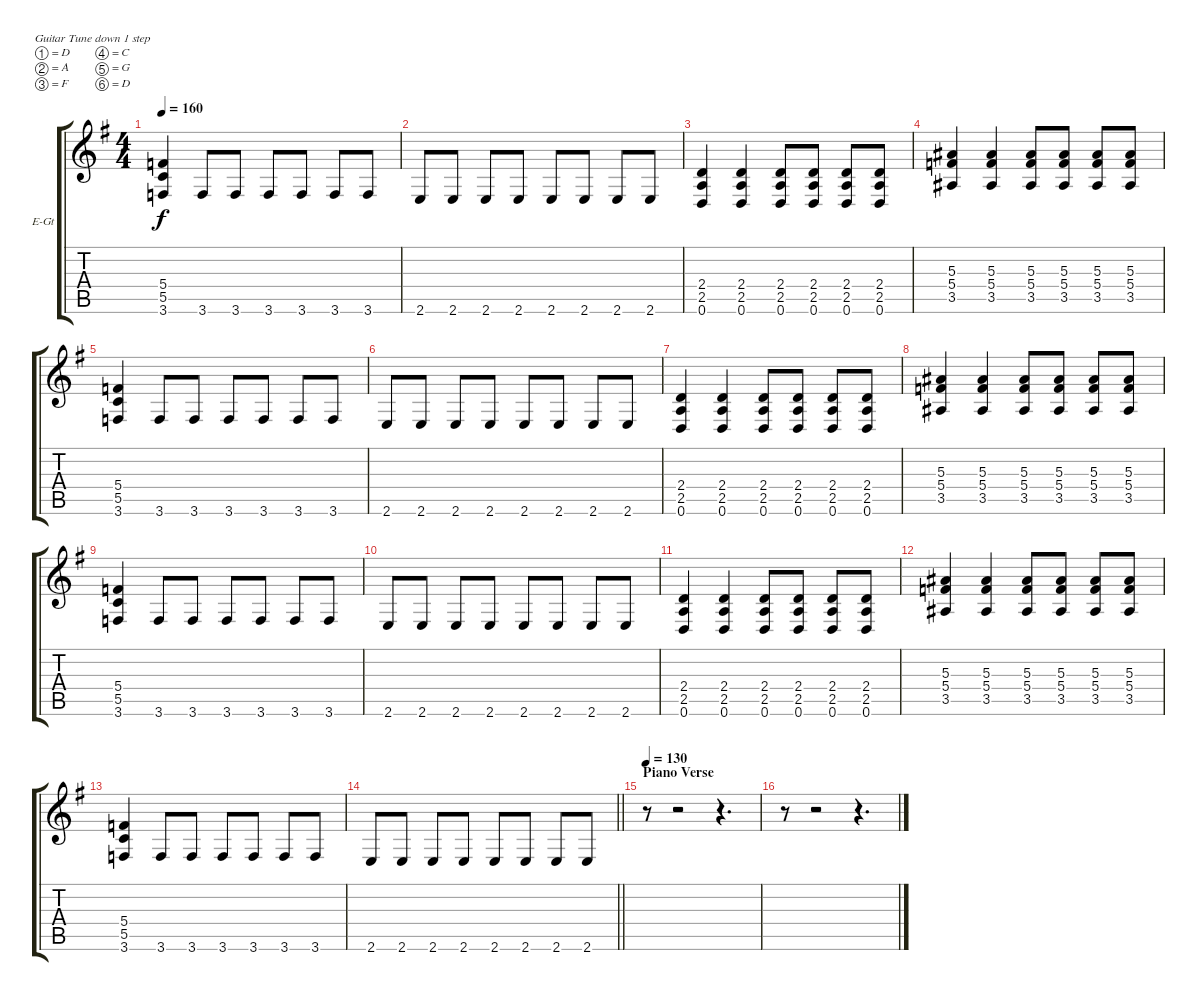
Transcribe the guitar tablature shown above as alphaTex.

\bracketExtendMode groupsimilarinstruments
\firstSystemTrackNameOrientation horizontal
\otherSystemsTrackNameOrientation horizontal
\track ("Guitar 2" "E-Gt") {instrument overdrivenguitar}
\staff {score tabs}
\tuning (D4 A3 F3 C3 G2 D2)
\ts (4 4)
\tempo 160
\clef g2
\ks eminor
(5.4 5.5 3.6).4{dy f} 3.6.8 3.6.8 3.6.8 3.6.8 3.6.8 3.6.8 |
2.6.8 2.6.8 2.6.8 2.6.8 2.6.8 2.6.8 2.6.8 2.6.8 |
(2.4 2.5 0.6).4 (2.4 2.5 0.6).4 (2.4 2.5 0.6).8 (2.4 2.5 0.6).8 (2.4 2.5 0.6).8 (2.4 2.5 0.6).8 |
(5.3 5.4 3.5).4 (5.3 5.4 3.5).4 (5.3 5.4 3.5).8 (5.3 5.4 3.5).8 (5.3 5.4 3.5).8 (5.3 5.4 3.5).8 |
(5.4 5.5 3.6).4 3.6.8 3.6.8 3.6.8 3.6.8 3.6.8 3.6.8 |
2.6.8 2.6.8 2.6.8 2.6.8 2.6.8 2.6.8 2.6.8 2.6.8 |
(2.4 2.5 0.6).4 (2.4 2.5 0.6).4 (2.4 2.5 0.6).8 (2.4 2.5 0.6).8 (2.4 2.5 0.6).8 (2.4 2.5 0.6).8 |
(5.3 5.4 3.5).4 (5.3 5.4 3.5).4 (5.3 5.4 3.5).8 (5.3 5.4 3.5).8 (5.3 5.4 3.5).8 (5.3 5.4 3.5).8 |
(5.4 5.5 3.6).4 3.6.8 3.6.8 3.6.8 3.6.8 3.6.8 3.6.8 |
2.6.8 2.6.8 2.6.8 2.6.8 2.6.8 2.6.8 2.6.8 2.6.8 |
(2.4 2.5 0.6).4 (2.4 2.5 0.6).4 (2.4 2.5 0.6).8 (2.4 2.5 0.6).8 (2.4 2.5 0.6).8 (2.4 2.5 0.6).8 |
(5.3 5.4 3.5).4 (5.3 5.4 3.5).4 (5.3 5.4 3.5).8 (5.3 5.4 3.5).8 (5.3 5.4 3.5).8 (5.3 5.4 3.5).8 |
(5.4 5.5 3.6).4 3.6.8 3.6.8 3.6.8 3.6.8 3.6.8 3.6.8 |
\barLineRight lightlight
2.6.8 2.6.8 2.6.8 2.6.8 2.6.8 2.6.8 2.6.8 2.6.8 |
\section ("" "Piano Verse")
\tempo 130
r.8 r.2 r.4{d} |
r.8 r.2 r.4{d}
